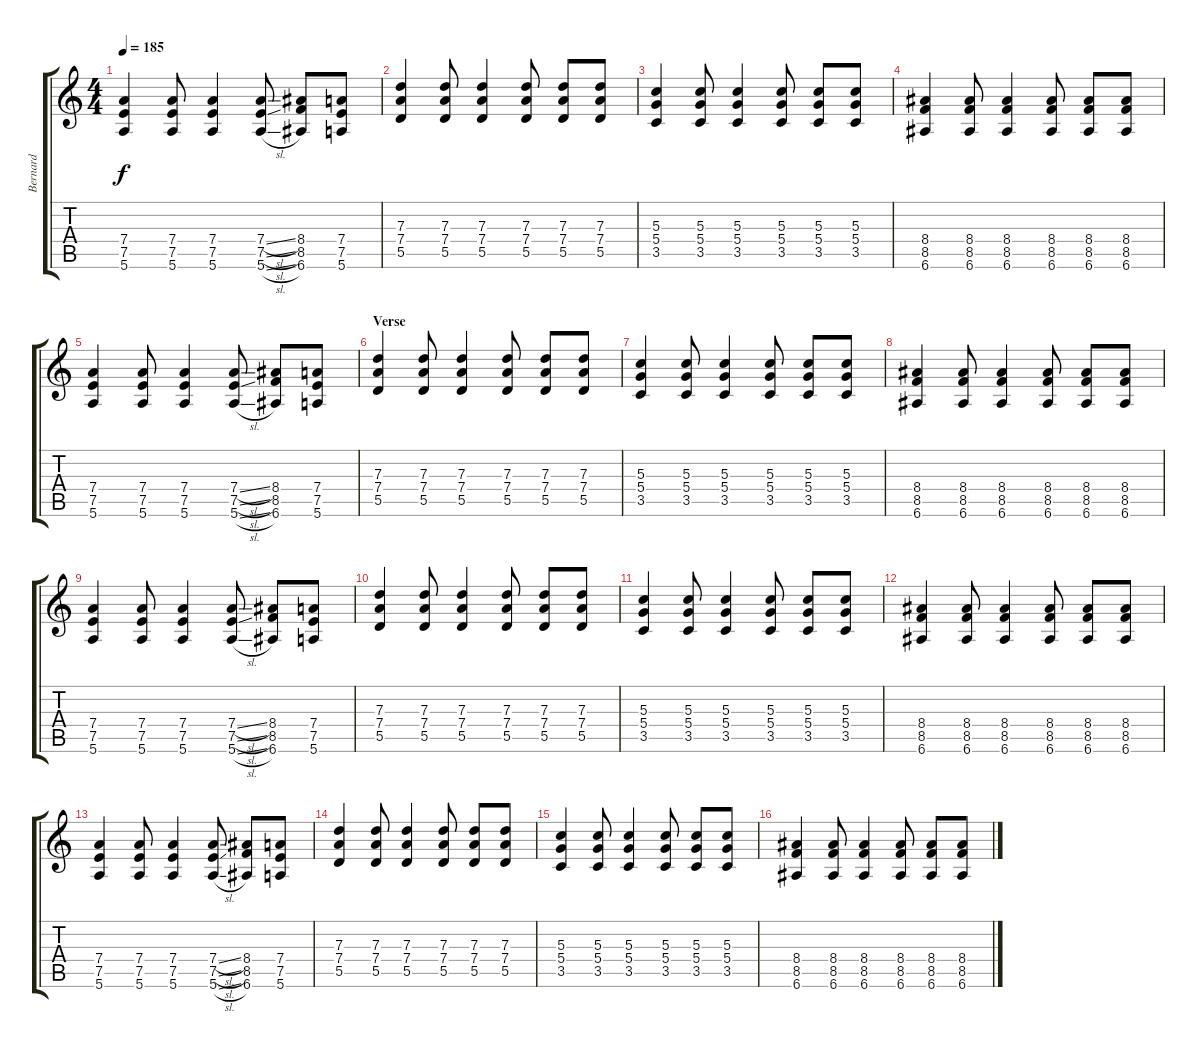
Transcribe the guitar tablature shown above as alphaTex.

\track ("Bernard" "Bernard") {instrument distortionguitar}
\staff {score tabs}
\tuning (E4 B3 G3 D3 A2 E2) {hide}
\ts (4 4)
\tempo 185
\clef g2
\ks c
(7.4 7.5 5.6).4{dy f} (7.4 7.5 5.6).8 (7.4 7.5 5.6).4 (7.4{sl} 7.5{sl} 5.6{sl}).8 (8.4 8.5 6.6).8 (7.4 7.5 5.6).8 |
(7.3 7.4 5.5).4 (7.3 7.4 5.5).8 (7.3 7.4 5.5).4 (7.3 7.4 5.5).8 (7.3 7.4 5.5).8 (7.3 7.4 5.5).8 |
(5.3 5.4 3.5).4 (5.3 5.4 3.5).8 (5.3 5.4 3.5).4 (5.3 5.4 3.5).8 (5.3 5.4 3.5).8 (5.3 5.4 3.5).8 |
(8.4 8.5 6.6).4 (8.4 8.5 6.6).8 (8.4 8.5 6.6).4 (8.4 8.5 6.6).8 (8.4 8.5 6.6).8 (8.4 8.5 6.6).8 |
(7.4 7.5 5.6).4 (7.4 7.5 5.6).8 (7.4 7.5 5.6).4 (7.4{sl} 7.5{sl} 5.6{sl}).8 (8.4 8.5 6.6).8 (7.4 7.5 5.6).8 |
\section ("" "Verse")
(7.3 7.4 5.5).4 (7.3 7.4 5.5).8 (7.3 7.4 5.5).4 (7.3 7.4 5.5).8 (7.3 7.4 5.5).8 (7.3 7.4 5.5).8 |
(5.3 5.4 3.5).4 (5.3 5.4 3.5).8 (5.3 5.4 3.5).4 (5.3 5.4 3.5).8 (5.3 5.4 3.5).8 (5.3 5.4 3.5).8 |
(8.4 8.5 6.6).4 (8.4 8.5 6.6).8 (8.4 8.5 6.6).4 (8.4 8.5 6.6).8 (8.4 8.5 6.6).8 (8.4 8.5 6.6).8 |
(7.4 7.5 5.6).4 (7.4 7.5 5.6).8 (7.4 7.5 5.6).4 (7.4{sl} 7.5{sl} 5.6{sl}).8 (8.4 8.5 6.6).8 (7.4 7.5 5.6).8 |
(7.3 7.4 5.5).4 (7.3 7.4 5.5).8 (7.3 7.4 5.5).4 (7.3 7.4 5.5).8 (7.3 7.4 5.5).8 (7.3 7.4 5.5).8 |
(5.3 5.4 3.5).4 (5.3 5.4 3.5).8 (5.3 5.4 3.5).4 (5.3 5.4 3.5).8 (5.3 5.4 3.5).8 (5.3 5.4 3.5).8 |
(8.4 8.5 6.6).4 (8.4 8.5 6.6).8 (8.4 8.5 6.6).4 (8.4 8.5 6.6).8 (8.4 8.5 6.6).8 (8.4 8.5 6.6).8 |
(7.4 7.5 5.6).4 (7.4 7.5 5.6).8 (7.4 7.5 5.6).4 (7.4{sl} 7.5{sl} 5.6{sl}).8 (8.4 8.5 6.6).8 (7.4 7.5 5.6).8 |
(7.3 7.4 5.5).4 (7.3 7.4 5.5).8 (7.3 7.4 5.5).4 (7.3 7.4 5.5).8 (7.3 7.4 5.5).8 (7.3 7.4 5.5).8 |
(5.3 5.4 3.5).4 (5.3 5.4 3.5).8 (5.3 5.4 3.5).4 (5.3 5.4 3.5).8 (5.3 5.4 3.5).8 (5.3 5.4 3.5).8 |
(8.4 8.5 6.6).4 (8.4 8.5 6.6).8 (8.4 8.5 6.6).4 (8.4 8.5 6.6).8 (8.4 8.5 6.6).8 (8.4 8.5 6.6).8
